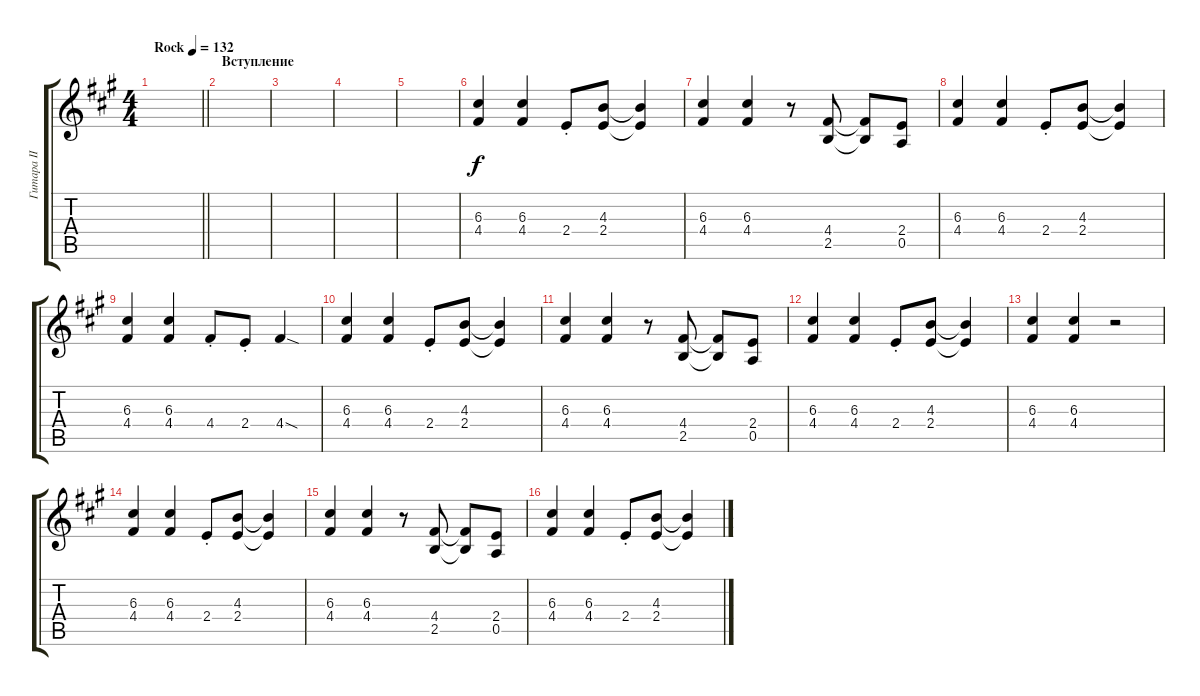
\track ("Гитара II" "Гитара II") {instrument distortionguitar}
\staff {score tabs}
\tuning (E4 B3 G3 D3 A2 E2) {hide}
\ts (4 4)
\tempo (132 "Rock")
\clef g2
\barLineRight lightlight
\ks a
|
\section ("" "Вступление")
|
|
|
|
(6.3 4.4).4 (6.3 4.4).4 2.4{st}.8 (4.3 2.4).8 (4.3{t} 2.4{t}).4 |
(6.3 4.4).4 (6.3 4.4).4 r.8 (4.4 2.5).8 (4.4{t} 2.5{t}).8 (2.4 0.5).8 |
(6.3 4.4).4 (6.3 4.4).4 2.4{st}.8 (4.3 2.4).8 (4.3{t} 2.4{t}).4 |
(6.3 4.4).4 (6.3 4.4).4 4.4{st}.8 2.4{st}.8 4.4{sod}.4 |
(6.3 4.4).4 (6.3 4.4).4 2.4{st}.8 (4.3 2.4).8 (4.3{t} 2.4{t}).4 |
(6.3 4.4).4 (6.3 4.4).4 r.8 (4.4 2.5).8 (4.4{t} 2.5{t}).8 (2.4 0.5).8 |
(6.3 4.4).4 (6.3 4.4).4 2.4{st}.8 (4.3 2.4).8 (4.3{t} 2.4{t}).4 |
(6.3 4.4).4 (6.3 4.4).4 r.2 |
(6.3 4.4).4 (6.3 4.4).4 2.4{st}.8 (4.3 2.4).8 (4.3{t} 2.4{t}).4 |
(6.3 4.4).4 (6.3 4.4).4 r.8 (4.4 2.5).8 (4.4{t} 2.5{t}).8 (2.4 0.5).8 |
(6.3 4.4).4 (6.3 4.4).4 2.4{st}.8 (4.3 2.4).8 (4.3{t} 2.4{t}).4
